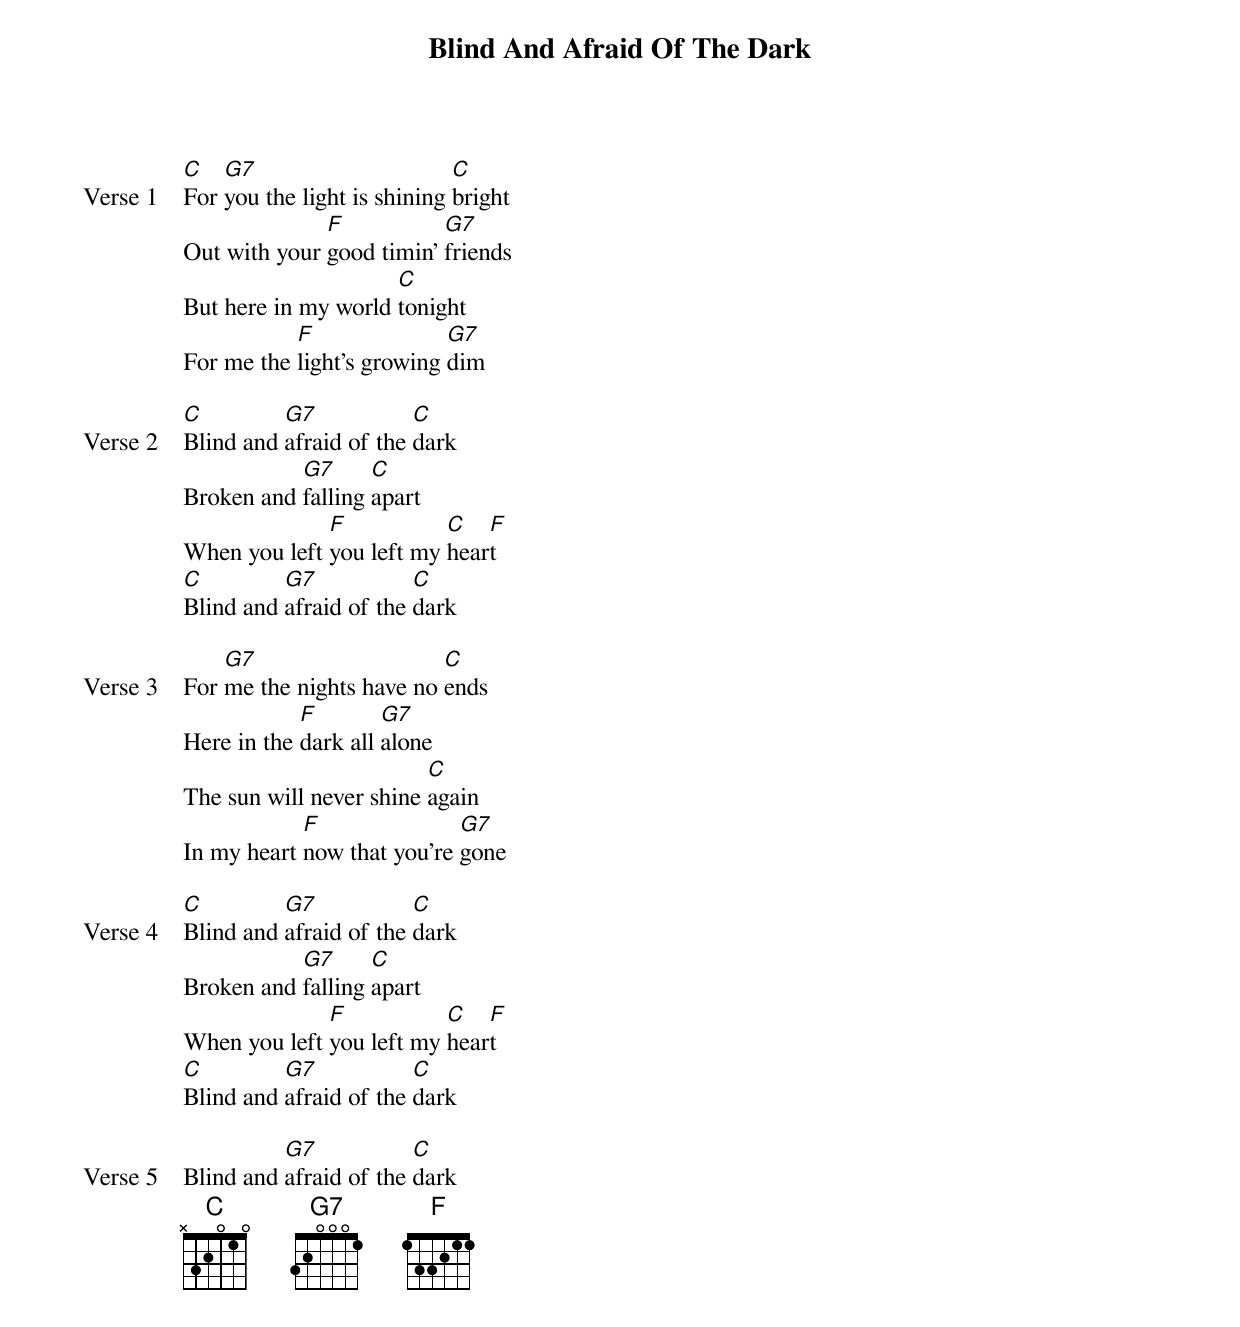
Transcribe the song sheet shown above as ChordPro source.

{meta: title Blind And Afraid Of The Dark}
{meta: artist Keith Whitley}
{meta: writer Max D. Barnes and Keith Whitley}

{start_of_verse: Verse 1}
[C]For [G7]you the light is shining [C]bright
Out with your [F]good timin' [G7]friends
But here in my world [C]tonight
For me the [F]light's growing [G7]dim
{end_of_verse}

{start_of_verse: Verse 2}
[C]Blind and [G7]afraid of the [C]dark
Broken and [G7]falling [C]apart
When you left [F]you left my [C]hear[F]t
[C]Blind and [G7]afraid of the [C]dark
{end_of_verse}

{start_of_verse: Verse 3}
For [G7]me the nights have no [C]ends
Here in the [F]dark all [G7]alone
The sun will never shine [C]again
In my heart [F]now that you're [G7]gone
{end_of_verse}

{start_of_verse: Verse 4}
[C]Blind and [G7]afraid of the [C]dark
Broken and [G7]falling [C]apart
When you left [F]you left my [C]hear[F]t
[C]Blind and [G7]afraid of the [C]dark
{end_of_verse}

{start_of_verse: Verse 5}
Blind and [G7]afraid of the [C]dark
{end_of_verse}
